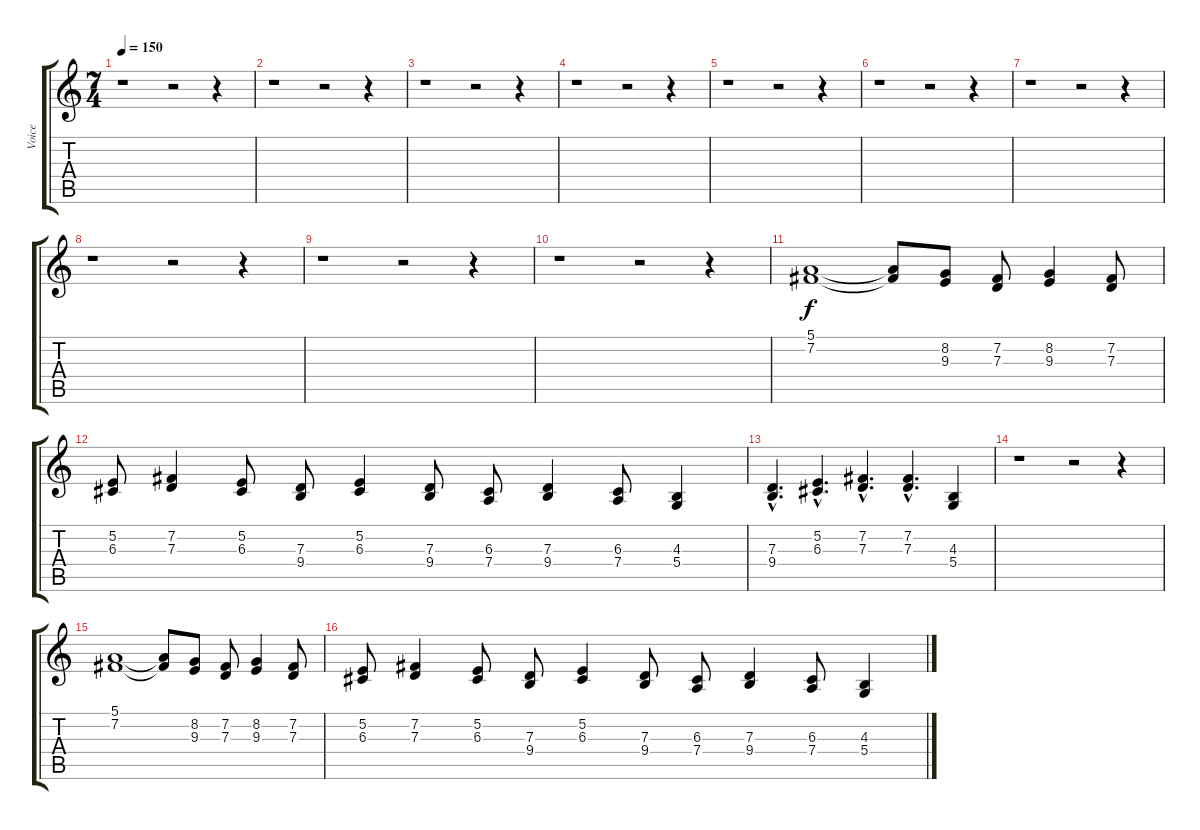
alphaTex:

\track ("Voice" "Voice") {instrument flute}
\staff {score tabs}
\tuning (E4 B3 G3 D3 A2 E2) {hide}
\ts (7 4)
\tempo 150
\clef g2
\ks c
r.1{dy f} r.2 r.4 |
r.1 r.2 r.4 |
r.1 r.2 r.4 |
r.1 r.2 r.4 |
r.1 r.2 r.4 |
r.1 r.2 r.4 |
r.1 r.2 r.4 |
r.1 r.2 r.4 |
r.1 r.2 r.4 |
r.1 r.2 r.4 |
(5.1 7.2).1 (5.1{t} 7.2{t}).8 (8.2 9.3).8 (7.2 7.3).8 (8.2 9.3).4 (7.2 7.3).8 |
(5.2 6.3).8 (7.2 7.3).4 (5.2 6.3).8 (7.3 9.4).8 (5.2 6.3).4 (7.3 9.4).8 (6.3 7.4).8 (7.3 9.4).4 (6.3 7.4).8 (4.3 5.4).4 |
(7.3{hac} 9.4{hac}).4{d} (5.2{hac} 6.3{hac}).4{d} (7.2{hac} 7.3{hac}).4{d} (7.2{hac} 7.3{hac}).4{d} (4.3 5.4).4 |
r.1 r.2 r.4 |
(5.1 7.2).1 (5.1{t} 7.2{t}).8 (8.2 9.3).8 (7.2 7.3).8 (8.2 9.3).4 (7.2 7.3).8 |
(5.2 6.3).8 (7.2 7.3).4 (5.2 6.3).8 (7.3 9.4).8 (5.2 6.3).4 (7.3 9.4).8 (6.3 7.4).8 (7.3 9.4).4 (6.3 7.4).8 (4.3 5.4).4
